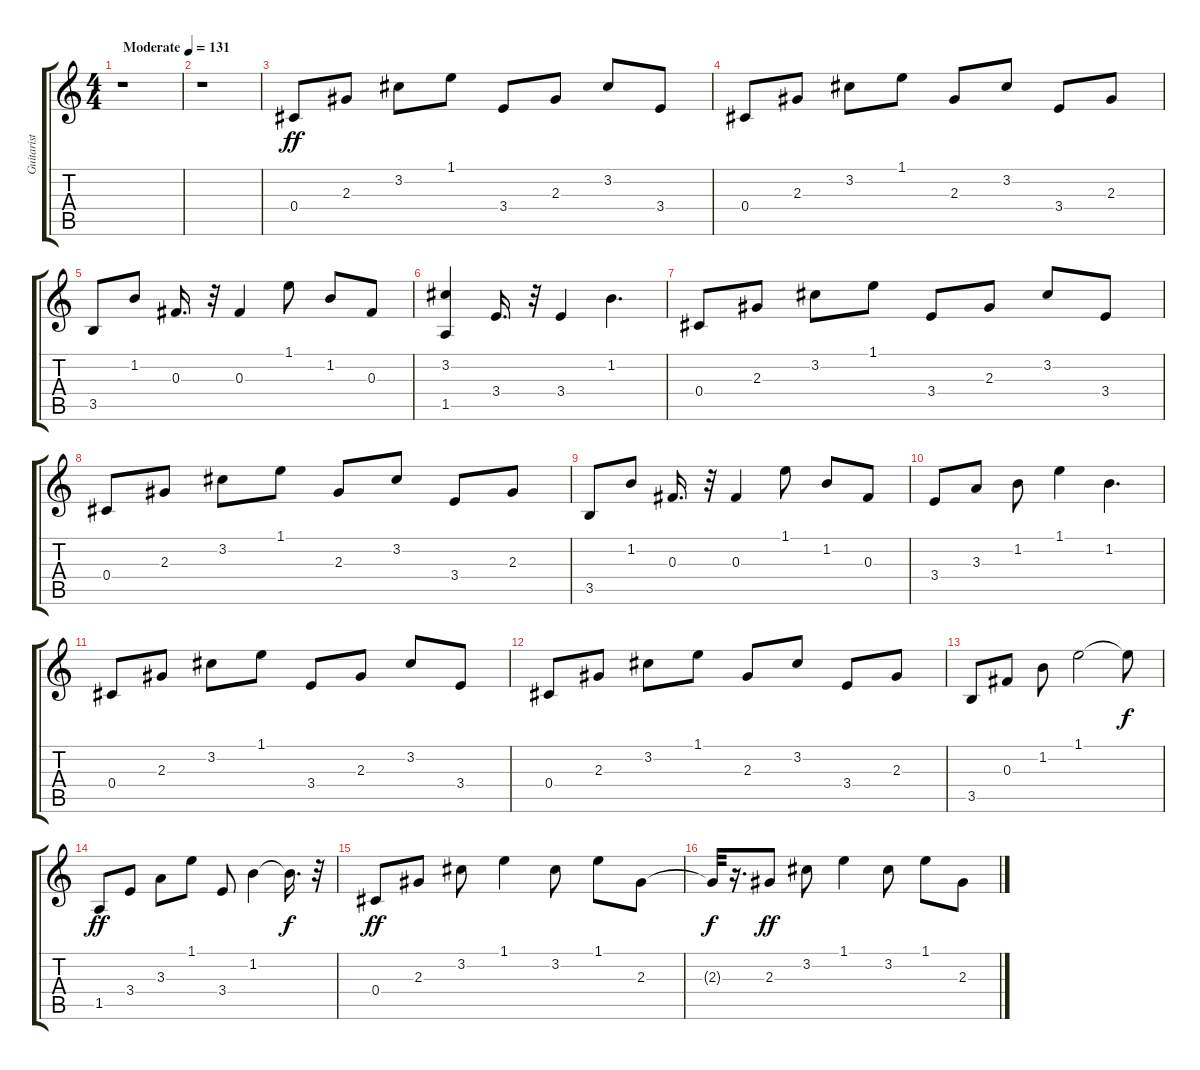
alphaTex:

\track ("Guitarist 3" "Guitarist ") {instrument acousticguitarsteel}
\staff {score tabs}
\tuning (Eb4 Bb3 Gb3 Db3 Ab2 Eb2) {hide}
\ts (4 4)
\tempo (131 "Moderate")
\clef g2
\ks c
r.1{dy ff instrument acousticguitarsteel} |
r.1 |
0.4.8 2.3.8 3.2.8 1.1.8 3.4.8 2.3.8 3.2.8 3.4.8 |
0.4.8 2.3.8 3.2.8 1.1.8 2.3.8 3.2.8 3.4.8 2.3.8 |
3.5.8 1.2.8 0.3.16{d} r.32 0.3.4 1.1.8 1.2.8 0.3.8 |
(3.2 1.5).4 3.4.16{d} r.32 3.4.4 1.2.4{d} |
0.4.8 2.3.8 3.2.8 1.1.8 3.4.8 2.3.8 3.2.8 3.4.8 |
0.4.8 2.3.8 3.2.8 1.1.8 2.3.8 3.2.8 3.4.8 2.3.8 |
3.5.8 1.2.8 0.3.16{d} r.32 0.3.4 1.1.8 1.2.8 0.3.8 |
3.4.8 3.3.8 1.2.8 1.1.4 1.2.4{d} |
0.4.8 2.3.8 3.2.8 1.1.8 3.4.8 2.3.8 3.2.8 3.4.8 |
0.4.8 2.3.8 3.2.8 1.1.8 2.3.8 3.2.8 3.4.8 2.3.8 |
3.5.8 0.3.8 1.2.8 1.1.2 1.1{t}.8{dy f} |
1.5.8{dy ff} 3.4.8 3.3.8 1.1.8 3.4.8 1.2.4 1.2{t}.16{d dy f} r.32 |
0.4.8{dy ff} 2.3.8 3.2.8 1.1.4 3.2.8 1.1.8 2.3.8 |
2.3{t}.32{dy f} r.16{d} 2.3.8{dy ff} 3.2.8 1.1.4 3.2.8 1.1.8 2.3.8
